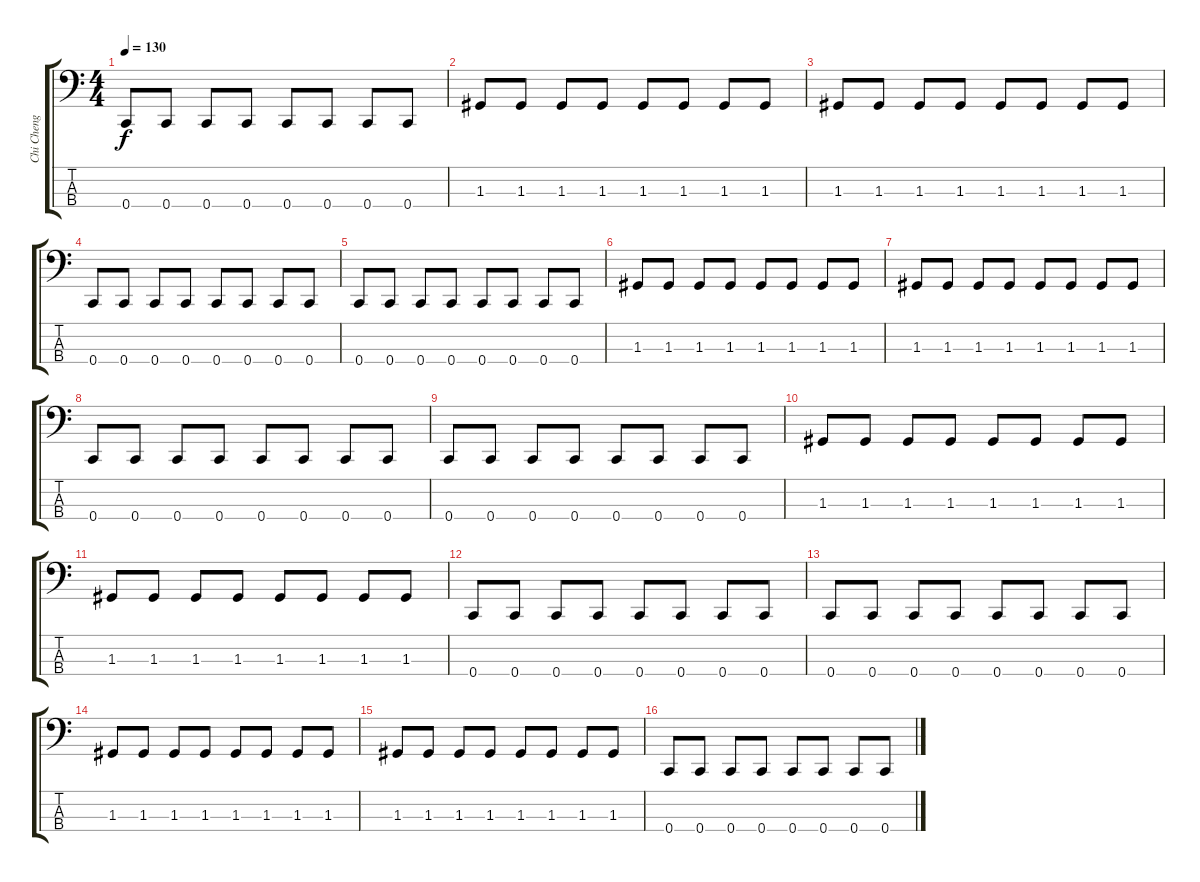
\track ("Chi Cheng" "Chi Cheng") {instrument acousticbass}
\staff {score tabs}
\tuning (F2 C2 G1 C1) {hide}
\ts (4 4)
\tempo 130
\clef f4
\ks c
0.4.8{dy f} 0.4.8 0.4.8 0.4.8 0.4.8 0.4.8 0.4.8 0.4.8 |
1.3.8 1.3.8 1.3.8 1.3.8 1.3.8 1.3.8 1.3.8 1.3.8 |
1.3.8 1.3.8 1.3.8 1.3.8 1.3.8 1.3.8 1.3.8 1.3.8 |
0.4.8 0.4.8 0.4.8 0.4.8 0.4.8 0.4.8 0.4.8 0.4.8 |
0.4.8 0.4.8 0.4.8 0.4.8 0.4.8 0.4.8 0.4.8 0.4.8 |
1.3.8 1.3.8 1.3.8 1.3.8 1.3.8 1.3.8 1.3.8 1.3.8 |
1.3.8 1.3.8 1.3.8 1.3.8 1.3.8 1.3.8 1.3.8 1.3.8 |
0.4.8 0.4.8 0.4.8 0.4.8 0.4.8 0.4.8 0.4.8 0.4.8 |
0.4.8 0.4.8 0.4.8 0.4.8 0.4.8 0.4.8 0.4.8 0.4.8 |
1.3.8 1.3.8 1.3.8 1.3.8 1.3.8 1.3.8 1.3.8 1.3.8 |
1.3.8 1.3.8 1.3.8 1.3.8 1.3.8 1.3.8 1.3.8 1.3.8 |
0.4.8 0.4.8 0.4.8 0.4.8 0.4.8 0.4.8 0.4.8 0.4.8 |
0.4.8 0.4.8 0.4.8 0.4.8 0.4.8 0.4.8 0.4.8 0.4.8 |
1.3.8 1.3.8 1.3.8 1.3.8 1.3.8 1.3.8 1.3.8 1.3.8 |
1.3.8 1.3.8 1.3.8 1.3.8 1.3.8 1.3.8 1.3.8 1.3.8 |
0.4.8 0.4.8 0.4.8 0.4.8 0.4.8 0.4.8 0.4.8 0.4.8
